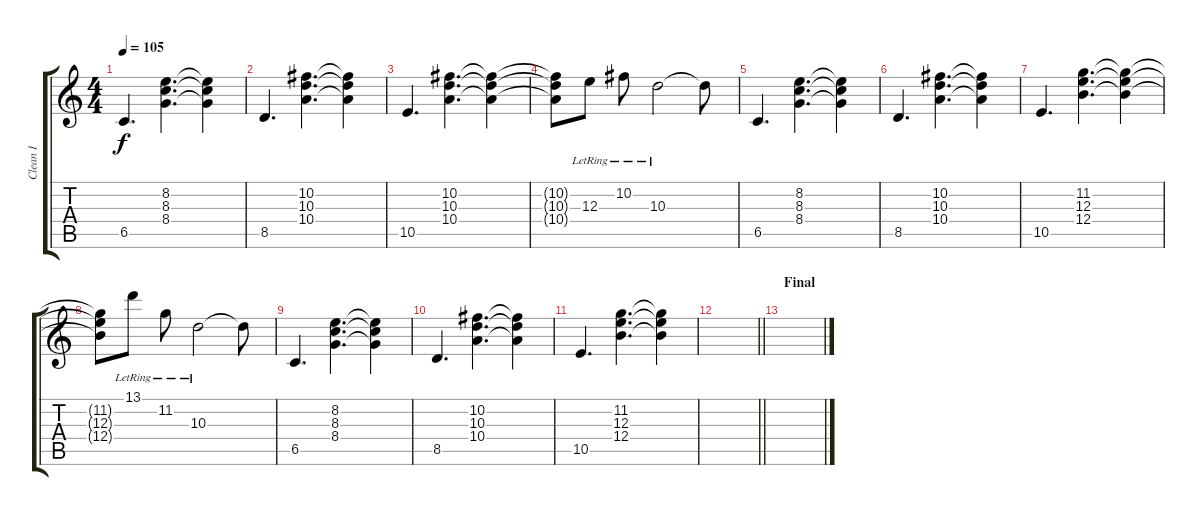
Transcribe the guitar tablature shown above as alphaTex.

\track ("Clean I" "Clean I") {instrument acousticguitarsteel}
\staff {score tabs}
\tuning (Db4 Ab3 E3 B2 Gb2 B1) {hide}
\ts (4 4)
\tempo 105
\clef g2
\ks c
6.5.4{d dy f} (8.2 8.3 8.4).4{d} (8.2{t} 8.3{t} 8.4{t}).4 |
8.5.4{d} (10.2 10.3 10.4).4{d} (10.2{t} 10.3{t} 10.4{t}).4 |
10.5.4{d} (10.2 10.3 10.4).4{d} (10.2{t} 10.3{t} 10.4{t}).4 |
(10.2{t} 10.3{t} 10.4{t}).8 12.3{lr}.8 10.2{lr}.8 10.3{lr}.2 10.3{t}.8 |
6.5.4{d} (8.2 8.3 8.4).4{d} (8.2{t} 8.3{t} 8.4{t}).4 |
8.5.4{d} (10.2 10.3 10.4).4{d} (10.2{t} 10.3{t} 10.4{t}).4 |
10.5.4{d} (11.2 12.3 12.4).4{d} (11.2{t} 12.3{t} 12.4{t}).4 |
(11.2{t} 12.3{t} 12.4{t}).8 13.1{lr}.8 11.2{lr}.8 10.3{lr}.2 10.3{t}.8 |
6.5.4{d} (8.2 8.3 8.4).4{d} (8.2{t} 8.3{t} 8.4{t}).4 |
8.5.4{d} (10.2 10.3 10.4).4{d} (10.2{t} 10.3{t} 10.4{t}).4 |
10.5.4{d} (11.2 12.3 12.4).4{d} (11.2{t} 12.3{t} 12.4{t}).4 |
\barLineRight lightlight
|
\section ("" "Final")
